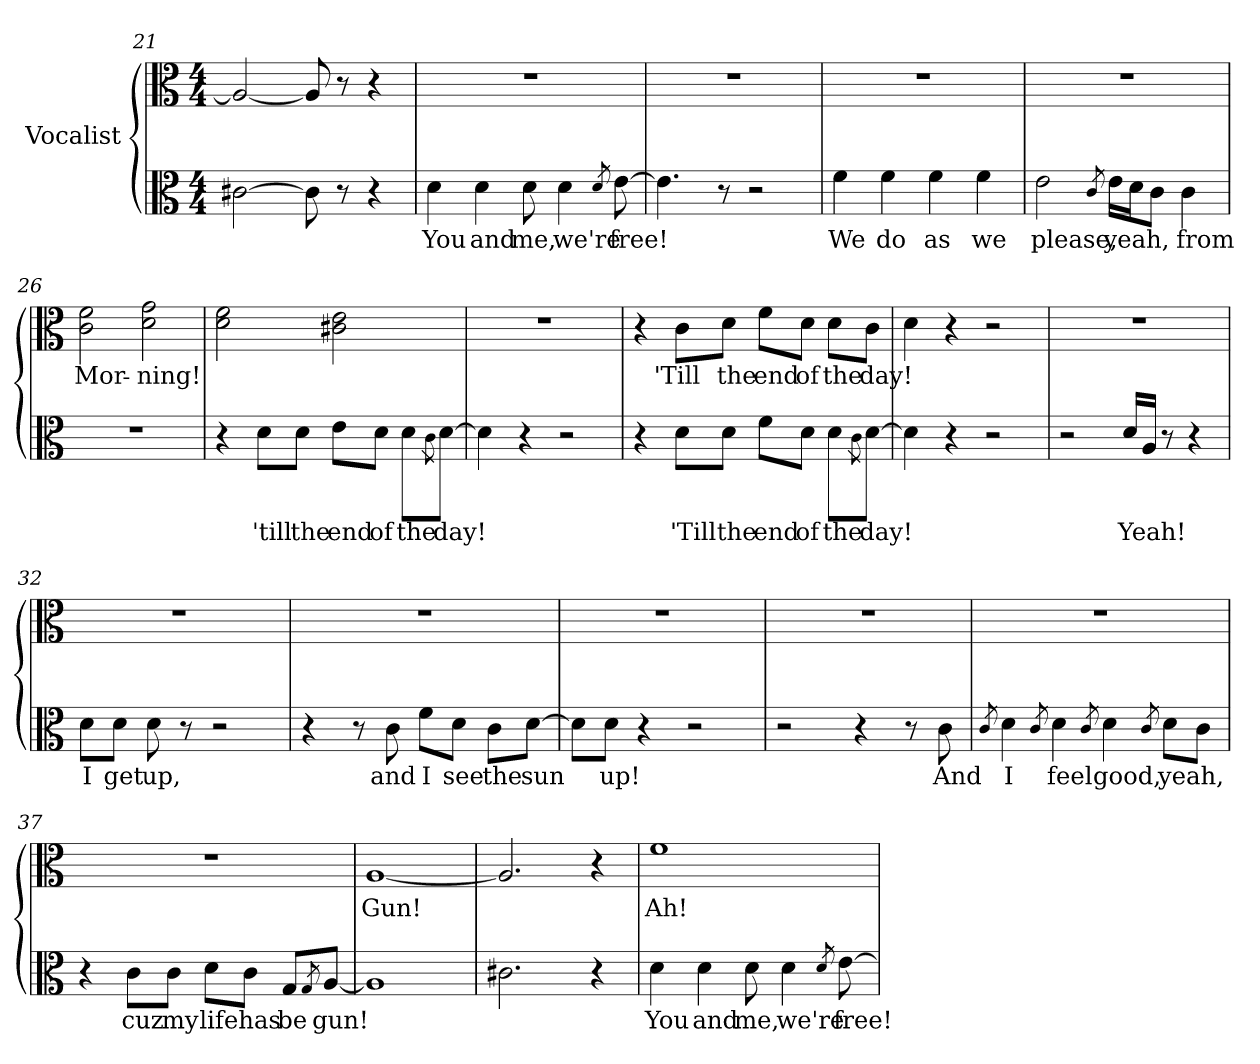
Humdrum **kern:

**kern	**text	**kern	**text
*part1	*part1	*part1	*part1
*staff2	*staff2	*staff1	*staff1
*I"Vocalist	*	*	*
*clefC3	*	*clefC3	*
*M4/4	*	*M4/4	*
=21	=21	=21	=21
[2c#X	_	2A_	_
8c#]	_	8A]	_
8r	.	8r	.
4r	.	4r	.
=22	=22	=22	=22
4d	You	1r	.
4d	and	.	.
8d	me,	.	.
4d	we're	.	.
8qd	_	.	.
[8e	free!	.	.
=23	=23	=23	=23
4.e]	_	1r	.
8r	.	.	.
2r	.	.	.
=24	=24	=24	=24
4f	We	1r	.
4f	do	.	.
4f	as	.	.
4f	we	.	.
=25	=25	=25	=25
2e	please,	1r	.
8qc	_	.	.
16e\LL	yeah,	.	.
16d\J	_	.	.
8c\J	_	.	.
4c	from	.	.
=26	=26	=26	=26
1r	.	2c 2f	Mor-
.	.	2d 2g	-ning!
=27	=27	=27	=27
4r	.	2d 2f	_
8d\L	'till	.	.
8d\J	the	.	.
8e\L	end	2c#X 2e	_
8d\J	of	.	.
8d\L	the	.	.
8qc\	_	.	.
[8d\J	day!	.	.
=28	=28	=28	=28
4d]	_	1r	.
4r	.	.	.
2r	.	.	.
=29	=29	=29	=29
4r	.	4r	.
8d\L	'Till	8c\L	'Till
8d\J	the	8d\J	the
8f\L	end	8f\L	end
8d\J	of	8d\J	of
8d\L	the	8d\L	the
8qc\	_	.	.
[8d\J	day!	8c\J	day!
=30	=30	=30	=30
4d]	_	4d	_
4r	.	4r	.
2r	.	2r	.
=31	=31	=31	=31
2r	.	1r	.
16d/LL	Yeah!	.	.
16A/JJ	_	.	.
8r	.	.	.
4r	.	.	.
=32	=32	=32	=32
8d\L	I	1r	.
8d\J	get	.	.
8d	up,	.	.
8r	.	.	.
2r	.	.	.
=33	=33	=33	=33
4r	.	1r	.
8r	.	.	.
8c	and	.	.
8f\L	I	.	.
8d\J	see	.	.
8c\L	the	.	.
[8d\J	sun	.	.
=34	=34	=34	=34
8d\L]	_	1r	.
8d\J	up!	.	.
4r	.	.	.
2r	.	.	.
=35	=35	=35	=35
2r	.	1r	.
4r	.	.	.
8r	.	.	.
8c	And	.	.
=36	=36	=36	=36
8qc	_	.	.
4d	I	1r	.
8qc	_	.	.
4d	feel	.	.
8qc	_	.	.
4d	good,	.	.
8qc	_	.	.
8d\L	yeah,	.	.
8c\J	_	.	.
=37	=37	=37	=37
4r	.	1r	.
8c\L	cuz	.	.
8c\J	my	.	.
8d\L	life	.	.
8c\J	has	.	.
8G/L	be-	.	.
8qG/	_	.	.
[8A/J	-gun!	.	.
=38	=38	=38	=38
1A]	_	[1A	Gun!
=39	=39	=39	=39
2.c#X	_	2.A]	_
4r	.	4r	.
=40	=40	=40	=40
4d	You	1f	Ah!
4d	and	.	.
8d	me,	.	.
4d	we're	.	.
8qd	_	.	.
[8e	free!	.	.
=	=	=	=
*-	*-	*-	*-
